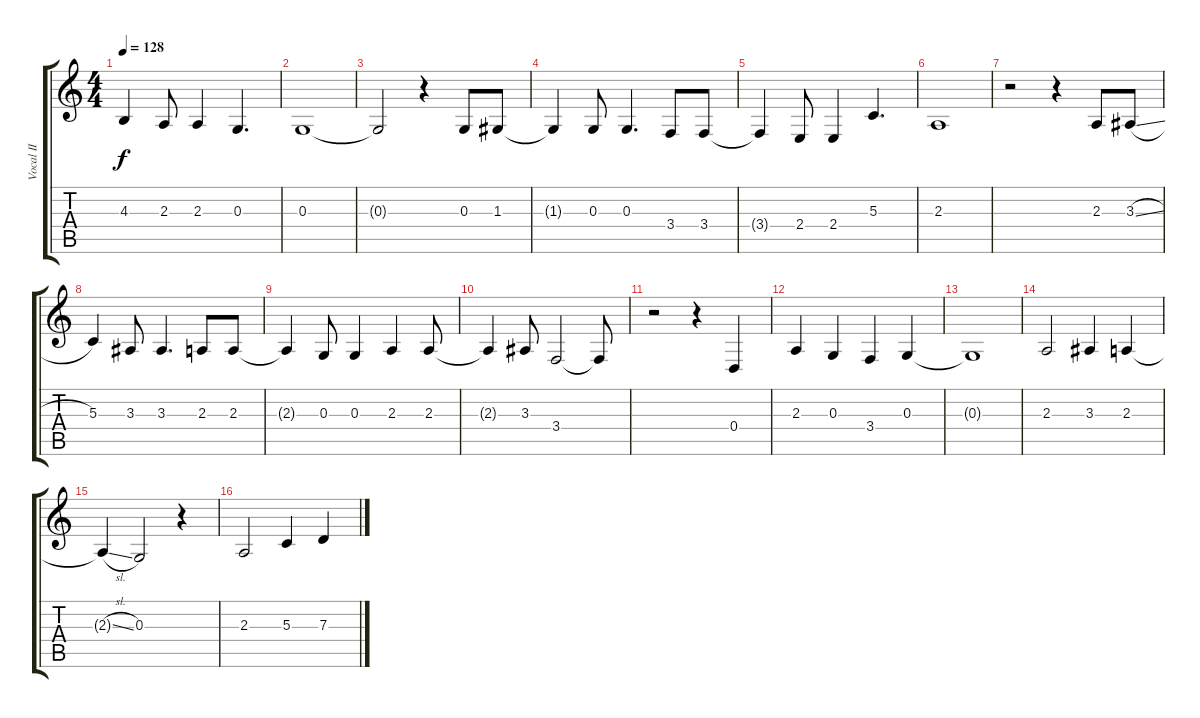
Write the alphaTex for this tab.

\track ("Vocal II" "Vocal II") {instrument voiceoohs}
\staff {score tabs}
\tuning (E4 B3 G3 D3 A2 E2) {hide}
\ts (4 4)
\tempo 128
\clef g2
\ks c
4.3.4{dy f} 2.3.8 2.3.4 0.3.4{d} |
0.3.1 |
0.3{t}.2 r.4 0.3.8 1.3.8 |
1.3{t}.4 0.3.8 0.3.4{d} 3.4.8 3.4.8 |
3.4{t}.4 2.4.8 2.4.4 5.3.4{d} |
2.3.1 |
r.2 r.4 2.3.8 3.3{sl}.8 |
5.3.4 3.3.8 3.3.4{d} 2.3.8 2.3.8 |
2.3{t}.4 0.3.8 0.3.4 2.3.4 2.3.8 |
2.3{t}.4 3.3.8 3.4.2 3.4{t}.8 |
r.2 r.4 0.4.4 |
2.3.4 0.3.4 3.4.4 0.3.4 |
0.3{t}.1 |
2.3.2 3.3.4 2.3.4 |
2.3{sl t}.4 0.3.2 r.4 |
2.3.2 5.3.4 7.3.4
